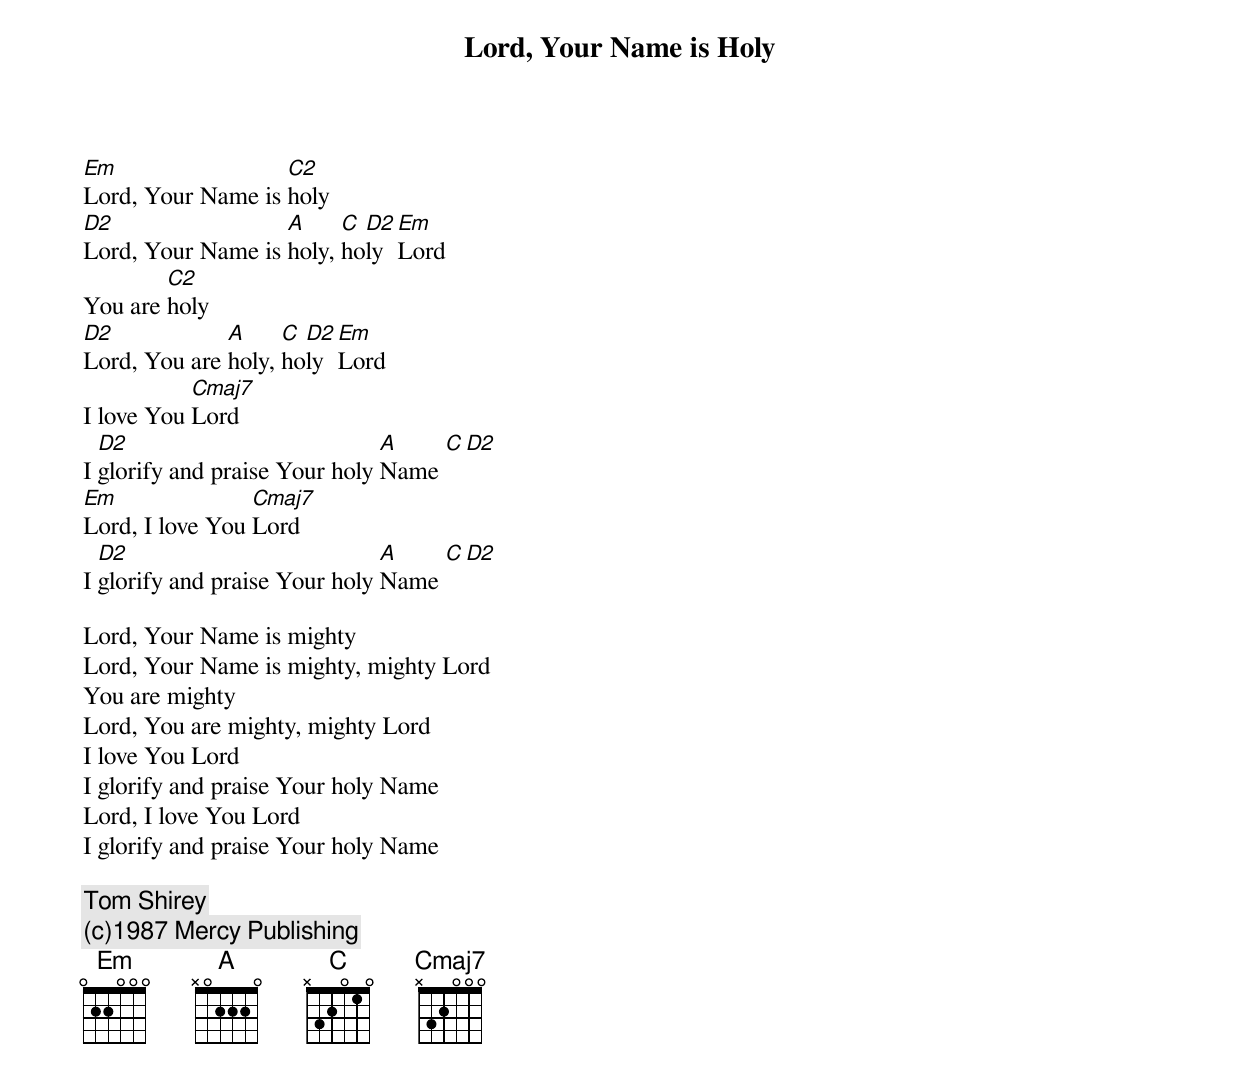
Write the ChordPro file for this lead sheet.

{t:Lord, Your Name is Holy}
[Em]Lord, Your Name is [C2]holy
[D2]Lord, Your Name is [A]holy, [C]ho[D2]ly [Em]Lord
You are [C2]holy
[D2]Lord, You are [A]holy, [C]ho[D2]ly [Em]Lord
I love You [Cmaj7]Lord
I [D2]glorify and praise Your holy [A]Name [C][D2]
[Em]Lord, I love You [Cmaj7]Lord
I [D2]glorify and praise Your holy [A]Name [C][D2]

Lord, Your Name is mighty
Lord, Your Name is mighty, mighty Lord
You are mighty
Lord, You are mighty, mighty Lord
I love You Lord
I glorify and praise Your holy Name
Lord, I love You Lord
I glorify and praise Your holy Name

{c:Tom Shirey}
{c:(c)1987 Mercy Publishing}
